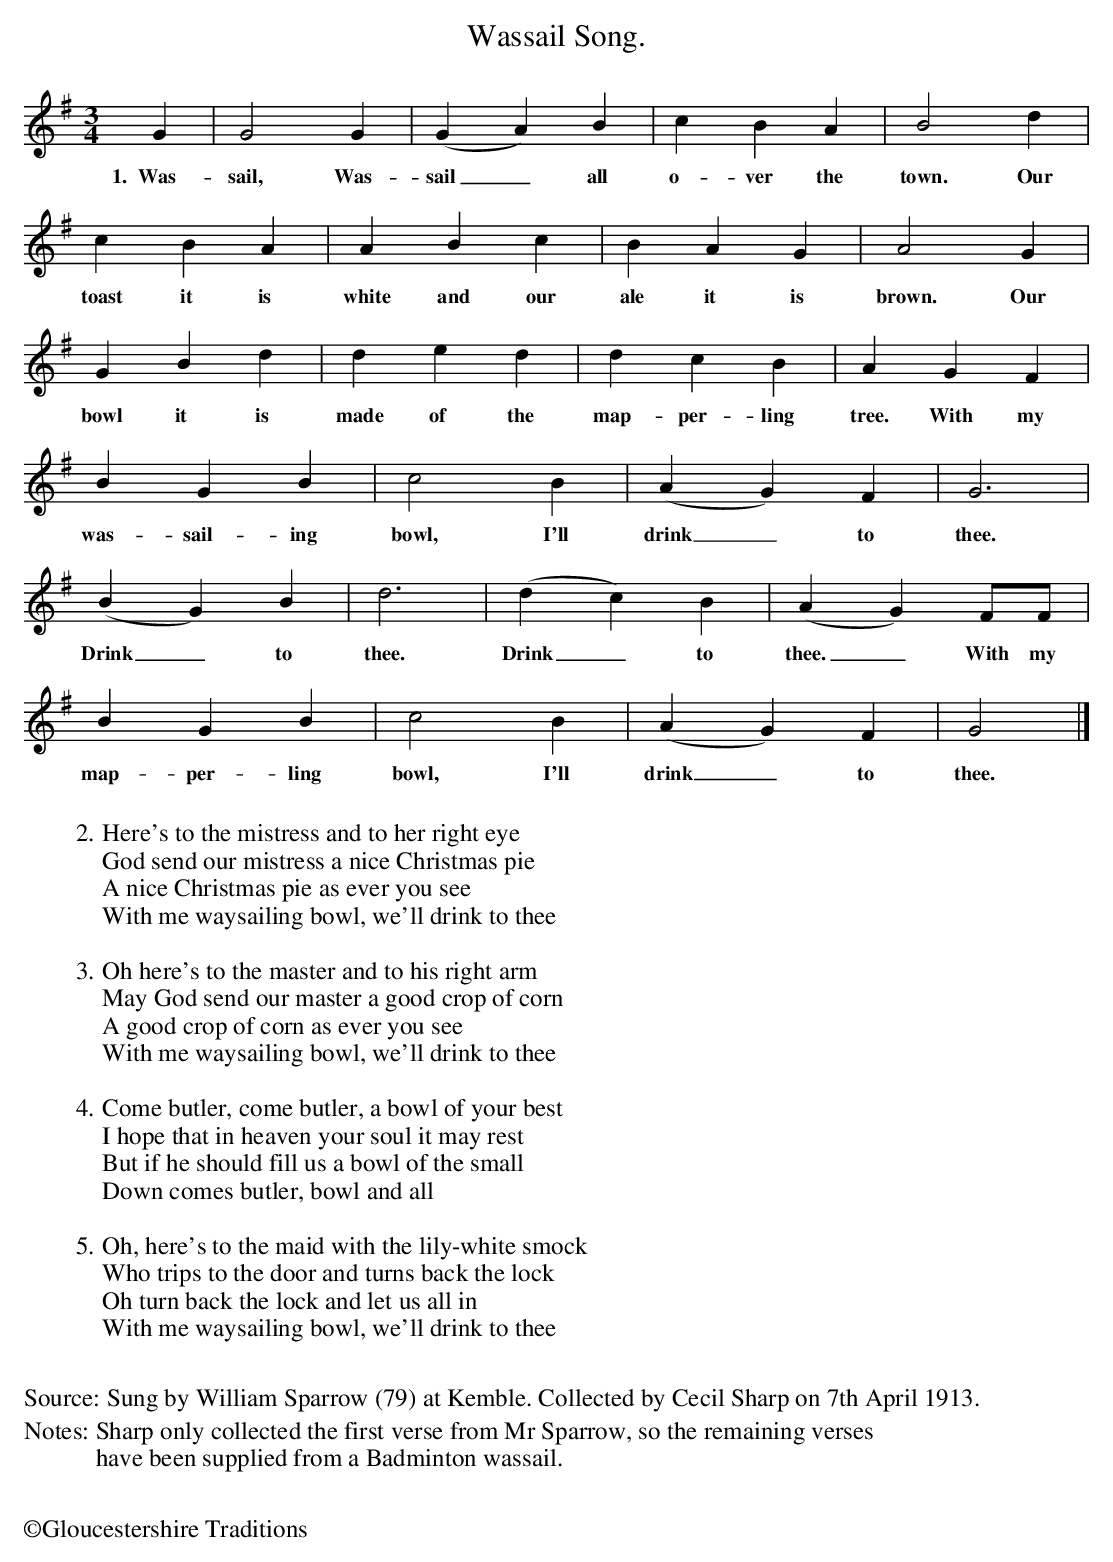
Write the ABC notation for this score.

X:1
T:Wassail Song.
M:3/4
L:1/4
K:G Major
G|G2G|(GA)B|cBA|B2d|
w:1.~~Was-sail, Was-sail_all o-ver the town. Our
cBA|ABc|BAG|A2G|
w:toast it is white and our ale it is brown. Our
GBd|ded|dcB|AGF|
w:bowl it is made of the map-per-ling tree. With my
BGB|c2B|(AG)F|G3|
w:was-sail-ing bowl, I'll drink_to thee.
(BG)B|d3|(dc)B|(AG)F/F/|
w:Drink_to thee. Drink_to thee._ With my
BGB|c2B|(AG)F|G2|]
w:map-per-ling bowl, I'll drink_to thee.
W:
W:2.Here's to the mistress and to her right eye
W:God send our mistress a nice Christmas pie
W:A nice Christmas pie as ever you see
W:With me waysailing bowl, we'll drink to thee
W:
W:3. Oh here's to the master and to his right arm
W:May God send our master a good crop of corn
W:A good crop of corn as ever you see
W:With me waysailing bowl, we'll drink to thee
W:
W:4. Come butler, come butler, a bowl of your best
W:I hope that in heaven your soul it may rest
W:But if he should fill us a bowl of the small
W:Down comes butler, bowl and all
W:
W:5. Oh, here's to the maid with the lily-white smock
W:Who trips to the door and turns back the lock
W:Oh turn back the lock and let us all in
W:With me waysailing bowl, we'll drink to thee
W:
